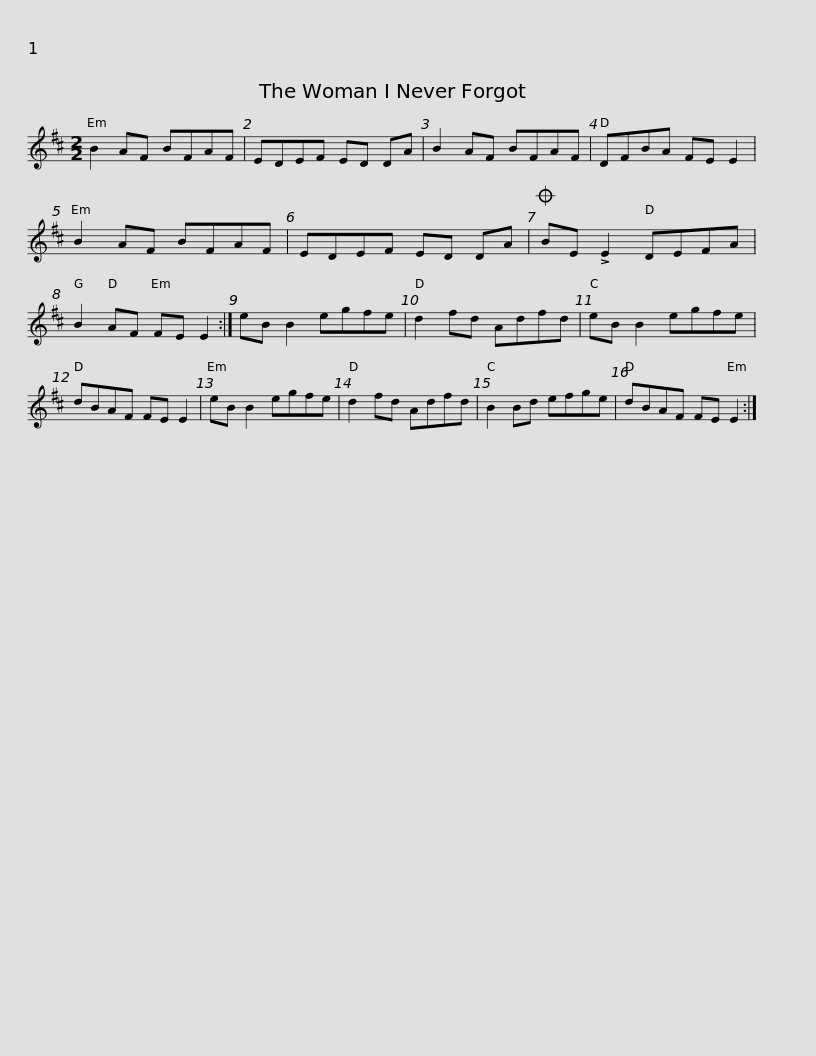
X:1
L:1/8
M:2/2
I:linebreak $
K:D
V:1 treble
V:1
 B2 AF BFAF | EDEF ED DA | B2 AF BFAF | DFBA FE E2 | B2 AF BFAF | %5
 EDEF ED DA |$O BE !>!E2 DEFA |$ B2 AF FE E2 :| eB B2 egfe | d2 fd Adfd | %10
 eB B2 egfe | dBAF FE E2 | eB B2 egfe |$ d2 fd Adfd | B2 Bd efge | %15
 dBAF FE E2 :| %16
